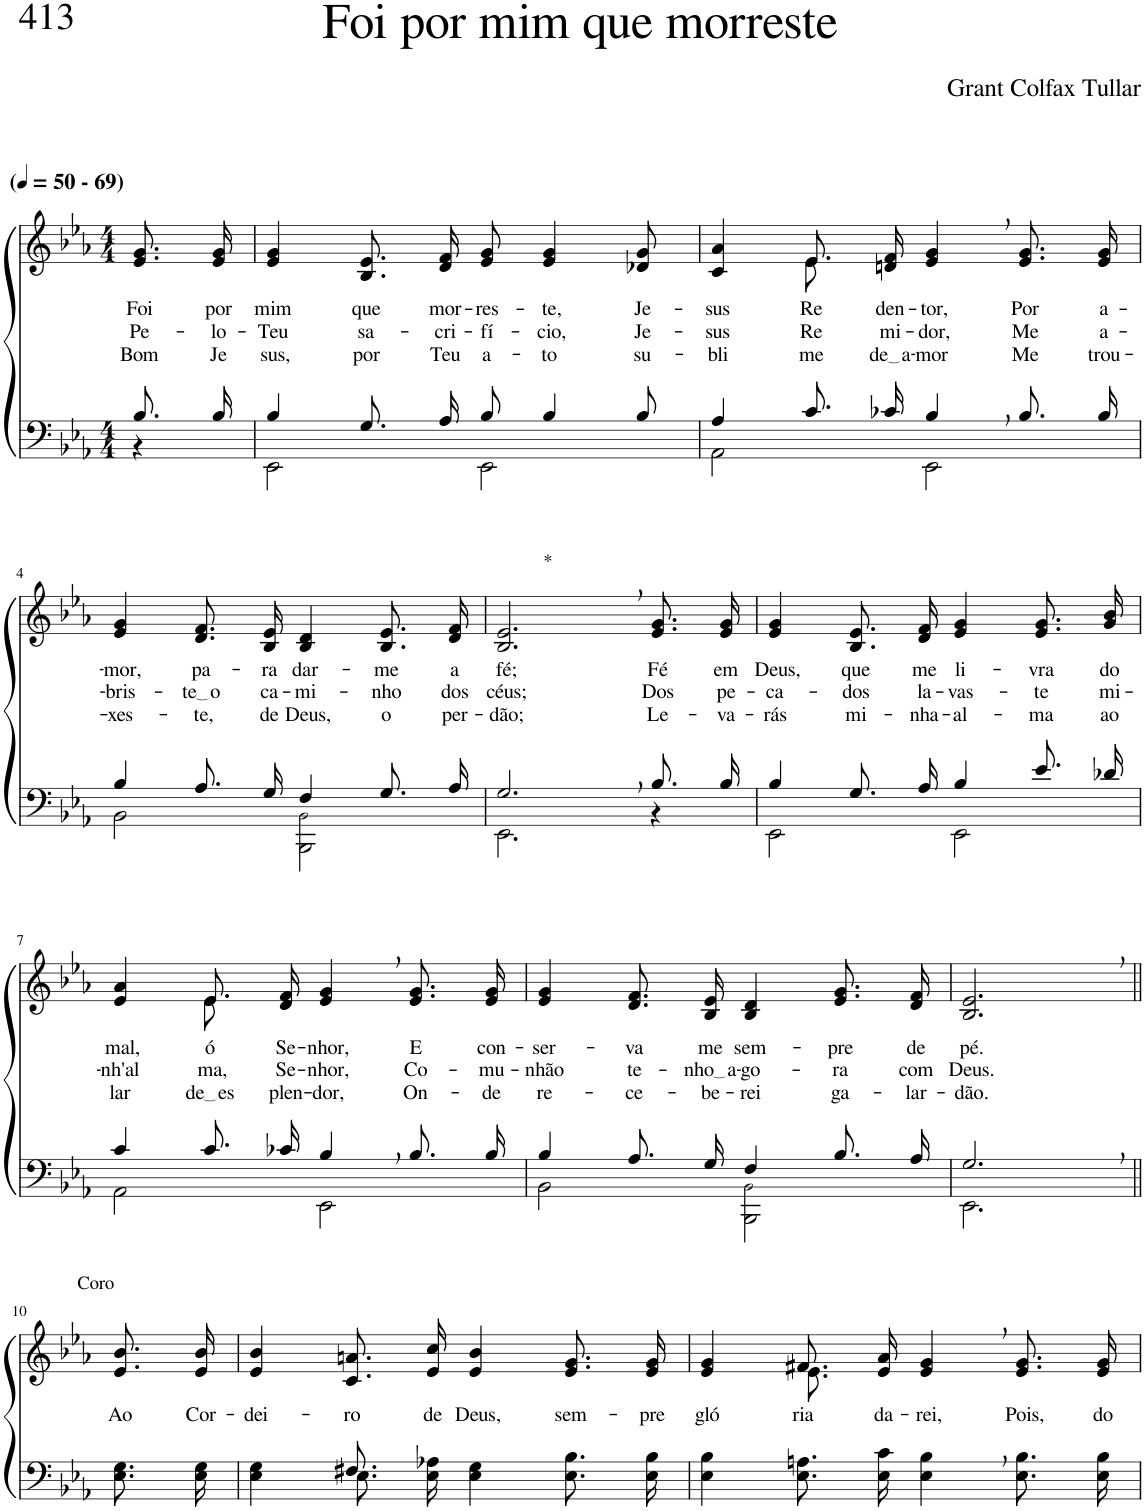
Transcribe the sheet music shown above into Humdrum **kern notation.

**kern	**kern	**text	**text	**text
*part2	*part1	*part1	*part1	*part1
*staff2	*staff1	*staff1	*staff1	*staff1
*I"Parte III e IV	*I"Parte I e II	*	*	*
*clefF4	*clefG2	*	*	*
*Trd-1c-2	*Trd-1c-2	*	*	*
*k[b-e-a-]	*k[b-e-a-]	*	*	*
*M4/4	*M4/4	*	*	*
*MM50	*MM50	*	*	*
=1	=1	=1	=1	=1
*^	*	*	*	*
!	!	!LO:TX:a:B:t=(	!	!	!
!	!	!LO:TX:a:B:t=- 69)	!	!	!
!	!	!	!LO:LY:b	!LO:LY:b	!LO:LY:b
8.B-/L	4r	8.e-/ 8.g/L	Foi	Pe-	Bom
!	!	!	!LO:LY:b	!LO:LY:b	!LO:LY:b
16B-/Jk	.	16e-/ 16g/Jk	por	-lo-	Je
=2	=2	=2	=2	=2	=2
!	!	!	!LO:LY:b	!LO:LY:b	!LO:LY:b
4B-/	2EE-\	4e-/ 4g/	mim	-Teu	sus,
!	!	!	!LO:LY:b	!LO:LY:b	!LO:LY:b
8.G/L	.	8.B-/ 8.e-/L	que	sa-	por
!	!	!	!LO:LY:b	!LO:LY:b	!LO:LY:b
16A-/Jk	.	16d/ 16f/Jk	mor-	-cri-	Teu
!	!	!	!LO:LY:b	!LO:LY:b	!LO:LY:b
8B-/	2EE-\	8e-/ 8g/	-res-	-fí-	a-
!	!	!	!LO:LY:b	!LO:LY:b	!LO:LY:b
4B-/	.	4e-/ 4g/	-te,	-cio,	-to
!	!	!	!LO:LY:b	!LO:LY:b	!LO:LY:b
8B-/	.	8d-X/ 8g/	Je-	Je-	su-
=3	=3	=3	=3	=3	=3
!	!	!	!LO:LY:b	!LO:LY:b	!LO:LY:b
*	*	*^	*	*	*
4A-/	2AA-\	4c/ 4a-/	4ryy	-sus	-sus	-bli-
!	!	!	!	!LO:LY:b	!LO:LY:b	!LO:LY:b
8.c/L	.	8.e-/L	8.e-\	Re-	Re-	-me
!	!	!	!	!LO:LY:b	!LO:LY:b	!LO:LY:b
16c-X/Jk	.	16dn/ 16f/Jk	2ryy	-den-	-mi-	de a
!	!	!	!	!LO:LY:b	!LO:LY:b	!LO:LY:b
4B-,/	2EE-\	4e-/, 4g/,	.	-tor,	-dor,	-mor
!	!	!	!	!LO:LY:b	!LO:LY:b	!LO:LY:b
8.B-/L	.	8.e-/ 8.g/L	.	Por	Me	Me
!	!	!	!	!LO:LY:b	!LO:LY:b	!LO:LY:b
16B-/Jk	.	16e-/ 16g/Jk	16ryy	a-	a-	trou-
!!LO:LB:g=z
=4	=4	=4	=4	=4	=4	=4
!	!	!	!	!LO:LY:b	!LO:LY:b	!LO:LY:b
*	*	*v	*v	*	*	*
4B-/	2BB-\	4e-/ 4g/	-mor,	-bris-	-xes-
!	!	!	!LO:LY:b	!LO:LY:b	!LO:LY:b
8.A-/L	.	8.d/ 8.f/L	pa-	te o	-te,
!	!	!	!LO:LY:b	!LO:LY:b	!LO:LY:b
16G/Jk	.	16B-/ 16e-/Jk	-ra	ca-	de
!	!	!	!LO:LY:b	!LO:LY:b	!LO:LY:b
4F/	2BBB-\ 2BB-!\	4B-/ 4d/	dar-	-mi-	Deus,
!	!	!	!LO:LY:b	!LO:LY:b	!LO:LY:b
8.G/L	.	8.B-/ 8.e-/L	-me	-nho	o
!	!	!	!LO:LY:b	!LO:LY:b	!LO:LY:b
16A-/Jk	.	16d/ 16f/Jk	a	dos	per-
=5	=5	=5	=5	=5	=5
!	!	!LO:TX:a:t=*	!	!	!
!	!	!	!LO:LY:b	!LO:LY:b	!LO:LY:b
2.G,/	2.EE-\	2.B-/, 2.e-/,	fé;	céus;	-dão;
!	!	!	!LO:LY:b	!LO:LY:b	!LO:LY:b
8.B-/L	4r	8.e-/ 8.g/L	Fé	Dos	Le-
!	!	!	!LO:LY:b	!LO:LY:b	!LO:LY:b
16B-/Jk	.	16e-/ 16g/Jk	em	pe-	-va-
=6	=6	=6	=6	=6	=6
!	!	!	!LO:LY:b	!LO:LY:b	!LO:LY:b
4B-/	2EE-\	4e-/ 4g/	Deus,	-ca-	-rás
!	!	!	!LO:LY:b	!LO:LY:b	!LO:LY:b
8.G/L	.	8.B-/ 8.e-/L	que	-dos	mi-
!	!	!	!LO:LY:b	!LO:LY:b	!LO:LY:b
16A-/Jk	.	16d/ 16f/Jk	me	la-	-nha-
!	!	!	!LO:LY:b	!LO:LY:b	!LO:LY:b
4B-/	2EE-\	4e-/ 4g/	li-	-vas-	-al-
!	!	!	!LO:LY:b	!LO:LY:b	!LO:LY:b
8.e-/L	.	8.e-/ 8.g/L	-vra	-te	-ma
!	!	!	!LO:LY:b	!LO:LY:b	!LO:LY:b
16d-X/Jk	.	16g/ 16b-/Jk	do	mi-	ao
!!LO:LB:g=z
=7	=7	=7	=7	=7	=7
!	!	!	!LO:LY:b	!LO:LY:b	!LO:LY:b
*	*	*^	*	*	*
4c/	2AA-\	4e-/ 4a-/	4ryy	mal,	-nh'al-	lar
!	!	!	!	!LO:LY:b	!LO:LY:b	!LO:LY:b
8.c/L	.	8.e-/L	8.e-\	ó	-ma,	de es
!	!	!	!	!LO:LY:b	!LO:LY:b	!LO:LY:b
16c-X/Jk	.	16d/ 16f/Jk	2ryy	Se-	Se-	-plen-
!	!	!	!	!LO:LY:b	!LO:LY:b	!LO:LY:b
4B-,/	2EE-\	4e-/, 4g/,	.	-nhor,	-nhor,	-dor,
!	!	!	!	!LO:LY:b	!LO:LY:b	!LO:LY:b
8.B-/L	.	8.e-/ 8.g/L	.	E	Co-	On-
!	!	!	!	!LO:LY:b	!LO:LY:b	!LO:LY:b
16B-/Jk	.	16e-/ 16g/Jk	16ryy	con-	-mu-	-de
=8	=8	=8	=8	=8	=8	=8
!	!	!	!	!LO:LY:b	!LO:LY:b	!LO:LY:b
*	*	*v	*v	*	*	*
4B-/	2BB-\	4e-/ 4g/	-ser-	-nhão	re-
!	!	!	!LO:LY:b	!LO:LY:b	!LO:LY:b
8.A-/L	.	8.d/ 8.f/L	-va	te-	-ce-
!	!	!	!LO:LY:b	!LO:LY:b	!LO:LY:b
16G/Jk	.	16B-/ 16e-/Jk	me	nho a	-be-
!	!	!	!LO:LY:b	!LO:LY:b	!LO:LY:b
4F/	2BBB-\ 2BB-!\	4B-/ 4d/	sem-	-go-	-rei
!	!	!	!LO:LY:b	!LO:LY:b	!LO:LY:b
8.B-/L	.	8.e-/ 8.g/L	-pre	-ra	ga-
!	!	!	!LO:LY:b	!LO:LY:b	!LO:LY:b
16A-/Jk	.	16d/ 16f/Jk	de	com	-lar-
=9	=9	=9	=9	=9	=9
!	!	!	!LO:LY:b	!LO:LY:b	!LO:LY:b
2.G,/	2.EE-\	2.B-/, 2.e-/,	pé.	Deus.	-dão.
!!LO:LB:g=z
=10||	=10||	=10||	=10||	=10||	=10||
!	!	!LO:TX:a:t=Coro	!	!	!
!	!	!	!LO:LY:b	!	!
*v	*v	*	*	*	*
8.E-\ 8.G\L	8.e-/ 8.b-/L	Ao	.	.
!	!	!LO:LY:b	!	!
16E-\ 16G\Jk	16e-/ 16b-/Jk	Cor-	.	.
=11	=11	=11	=11	=11
*^	*	*	*	*
!	!	!	!LO:LY:b	!	!
4E-\ 4G\	4ryy	4e-/ 4b-/	-dei-	.	.
!	!	!	!LO:LY:b	!	!
8.E-\L	8.F#X/	8.c/ 8.an/L	-ro	.	.
!	!	!	!LO:LY:b	!	!
16E-\ 16A-X\Jk	2ryy	16e-/ 16cc/Jk	de	.	.
!	!	!	!LO:LY:b	!	!
4E-\ 4G\	.	4e-/ 4b-/	Deus,	.	.
!	!	!	!LO:LY:b	!	!
8.E-\ 8.B-\L	.	8.e-/ 8.g/L	sem-	.	.
!	!	!	!LO:LY:b	!	!
16E-\ 16B-\Jk	16ryy	16e-/ 16g/Jk	-pre	.	.
=12	=12	=12	=12	=12	=12
!	!	!	!LO:LY:b	!	!
*v	*v	*^	*	*	*
4E-\ 4B-\	4e-/ 4g/	4ryy	gló-	.	.
!	!	!	!LO:LY:b	!	!
8.E-\ 8.An\L	8.f#X/L	8.e-\	ria	.	.
!	!	!	!LO:LY:b	!	!
16E-\ 16c\Jk	16e-/ 16a-/Jk	2ryy	da-	.	.
!	!	!	!LO:LY:b	!	!
4E-\, 4B-\,	4e-/, 4g/,	.	-rei,	.	.
!	!	!	!LO:LY:b	!	!
8.E-\ 8.B-\L	8.e-/ 8.g/L	.	Pois,	.	.
!	!	!	!LO:LY:b	!	!
16E-\ 16B-\Jk	16e-/ 16g/Jk	16ryy	do	.	.
*	*v	*v	*	*	*
=	=	=	=	=
*-	*-	*-	*-	*-
